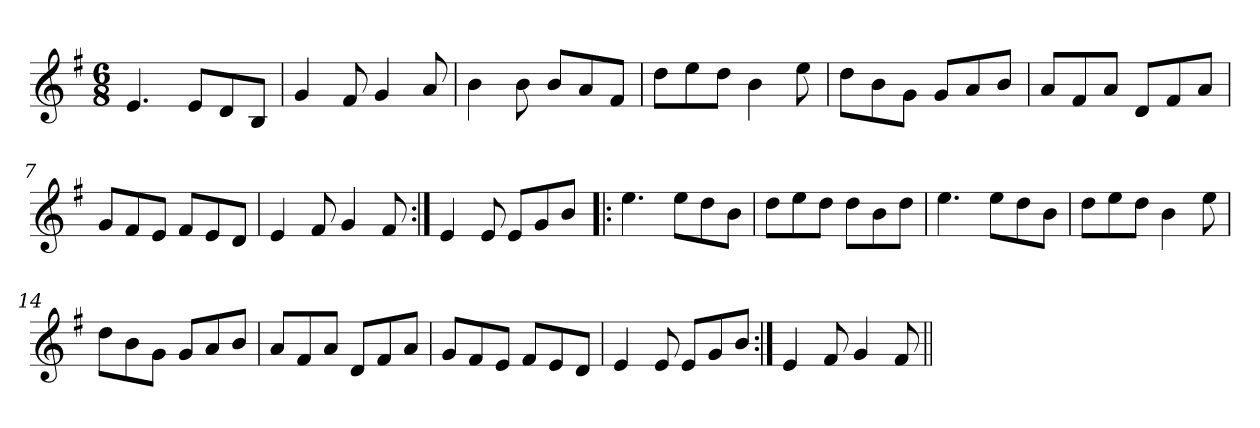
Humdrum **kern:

**kern
*part1
*staff1
*clefG2
*k[f#]
*e:
*M6/8
=1
4.e/
8e/L
8d/
8B/J
=2
4g/
8f#/
4g/
8a/
=3
4b\
8b\
8b/L
8a/
8f#/J
=4
8dd\L
8ee\
8dd\J
4b\
8ee\
!!LO:LB:g=z
=5
8dd\L
8b\
8g\J
8g/L
8a/
8b/J
=6
8a/L
8f#/
8a/J
8d/L
8f#/
8a/J
=7
8g/L
8f#/
8e/J
8f#/L
8e/
8d/J
=8
4e/
8f#/
4g/
8f#/
=9:|!
4e/
8e/
8e/L
8g/
8b/J
!!LO:LB:g=z
=10!|:
4.ee\
8ee\L
8dd\
8b\J
=11
8dd\L
8ee\
8dd\J
8dd\L
8b\
8dd\J
=12
4.ee\
8ee\L
8dd\
8b\J
=13
8dd\L
8ee\
8dd\J
4b\
8ee\
!!LO:LB:g=z
=14
8dd\L
8b\
8g\J
8g/L
8a/
8b/J
=15
8a/L
8f#/
8a/J
8d/L
8f#/
8a/J
=16
8g/L
8f#/
8e/J
8f#/L
8e/
8d/J
=17
4e/
8e/
8e/L
8g/
8b/J
=18:|!
4e/
8f#/
4g/
8f#/
=||
*-
